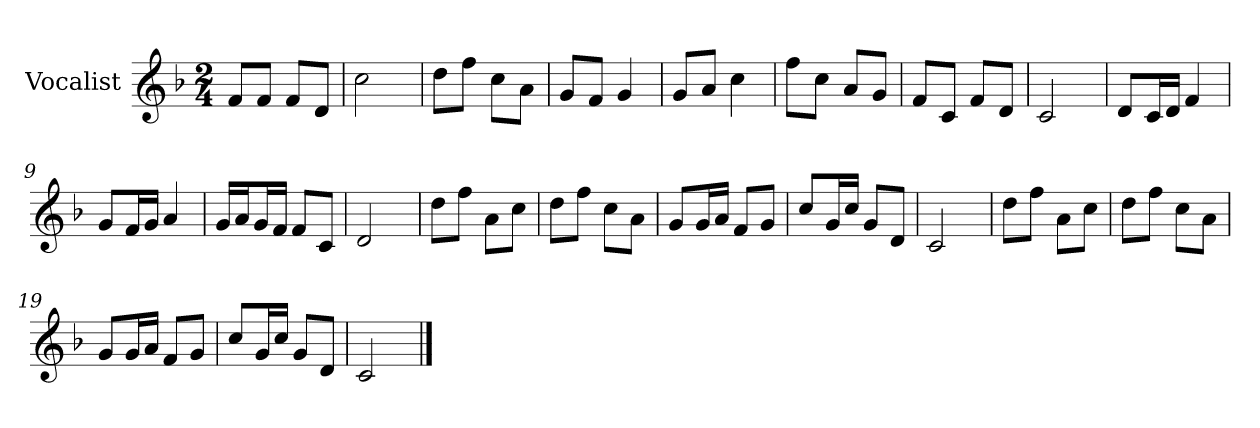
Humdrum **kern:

**kern
*part1
*staff1
*I"Vocalist
*k[b-]
*F:
*M2/4
=
8fL
8fJ
8fL
8dJ
=1
2cc
=2
8ddL
8ffJ
8ccL
8aJ
=3
8gL
8fJ
4g
=4
8gL
8aJ
4cc
=5
8ffL
8ccJ
8aL
8gJ
=6
8fL
8cJ
8fL
8dJ
=7
2c
=8
8dL
16cL
16dJJ
4f
=9
8gL
16fL
16gJJ
4a
=10
16gLL
16aJ
16gL
16fJJ
8fL
8cJ
=11
2d
=12
8ddL
8ffJ
8aL
8ccJ
=13
8ddL
8ffJ
8ccL
8aJ
=14
8gL
16gL
16aJJ
8fL
8gJ
=15
8ccL
16gL
16ccJJ
8gL
8dJ
=16
2c
=17
8ddL
8ffJ
8aL
8ccJ
=18
8ddL
8ffJ
8ccL
8aJ
=19
8gL
16gL
16aJJ
8fL
8gJ
=20
8ccL
16gL
16ccJJ
8gL
8dJ
=21
2c
==
*-
